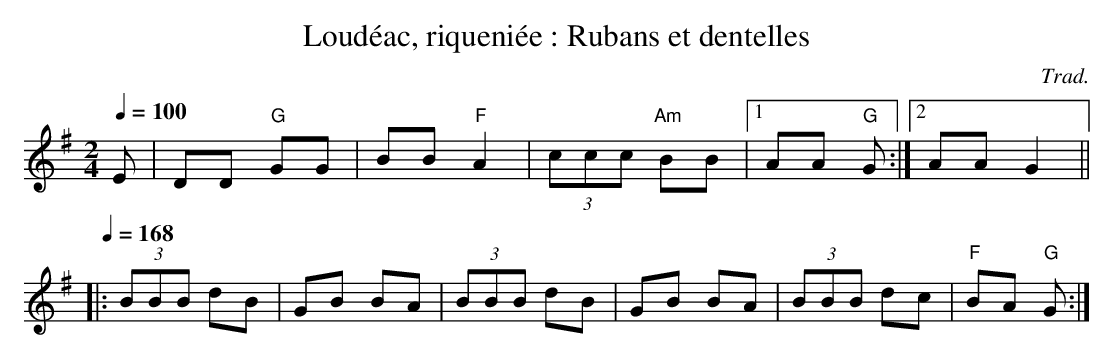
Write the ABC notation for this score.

X:1
T:Loudéac, riqueniée : Rubans et dentelles
E:12
C:Trad.
Q:1/4=100
M:2/4
L:1/16
K:G
E2 | D2D2 "G"G2G2 | B2B2 "F"A4 | (3c2c2c2 "Am"B2B2 |1 \
A2A2 "G"G2 :|2 A2A2 G4 ||
Q:1/4=168
|: (3B2B2B2 d2B2 | G2B2 B2A2 | (3B2B2B2 d2B2 | G2B2 B2A2 | \
(3B2B2B2 d2c2 | "F"B2A2 "G"G2 :|
